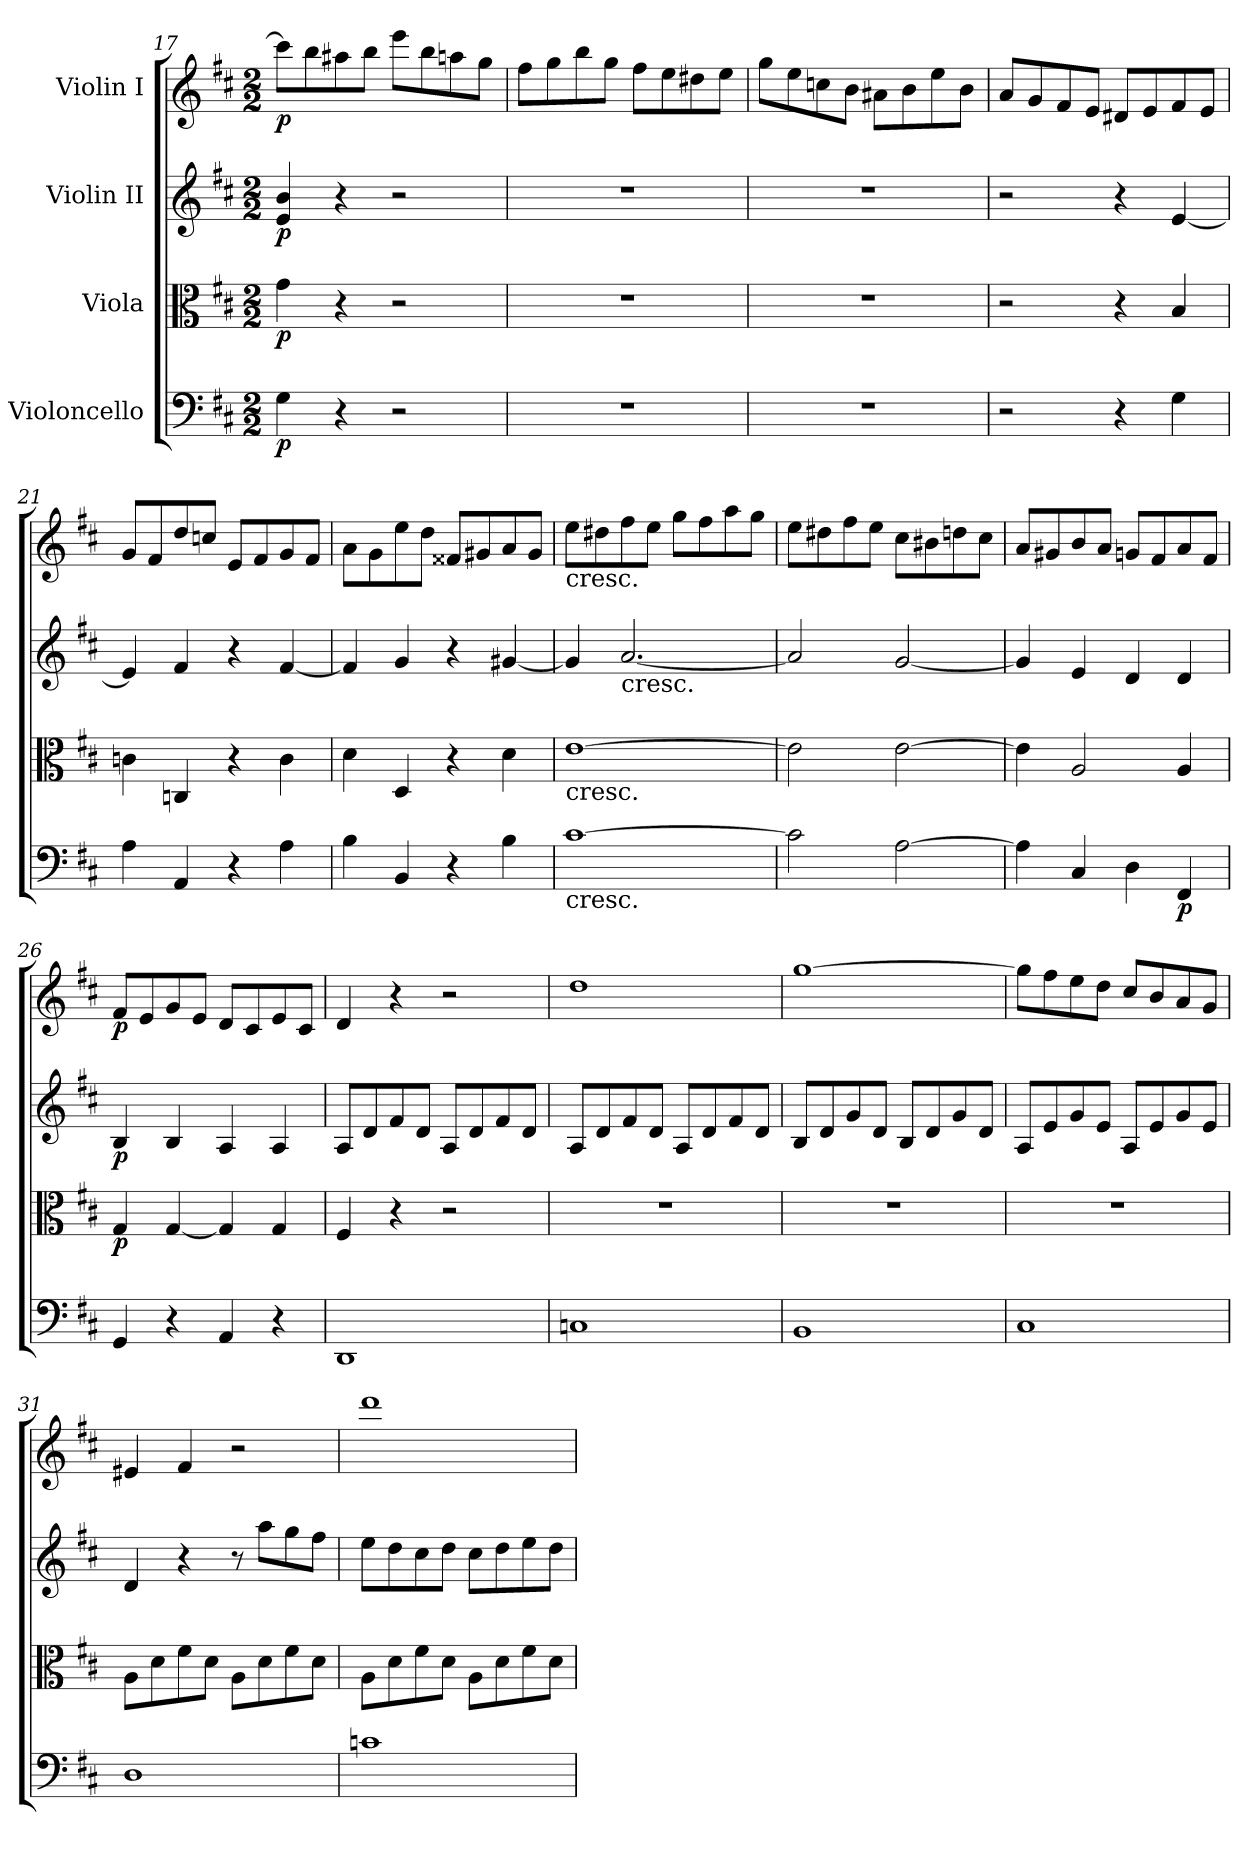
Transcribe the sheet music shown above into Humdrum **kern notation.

**kern	**dynam	**kern	**dynam	**kern	**dynam	**kern	**dynam
*part4	*part4	*part3	*part3	*part2	*part2	*part1	*part1
*staff4	*staff4	*staff3	*staff3	*staff2	*staff2	*staff1	*staff1
*I"Violoncello	*	*I"Viola	*	*I"Violin II	*	*I"Violin I	*
*clefF4	*	*clefC3	*	*clefG2	*	*clefG2	*
*k[f#c#]	*	*k[f#c#]	*	*k[f#c#]	*	*k[f#c#]	*
*M2/2	*	*M2/2	*	*M2/2	*	*M2/2	*
=17	=17	=17	=17	=17	=17	=17	=17
!	!LO:DY:b	!	!LO:DY:b	!	!LO:DY:b	!	!LO:DY:b
4G\	p	4g\	p	4e/ 4b/	p	8ccc\L]	p
.	.	.	.	.	.	8bb\	.
4r	.	4r	.	4r	.	8aa#X\	.
.	.	.	.	.	.	8bb\J	.
2r	.	2r	.	2r	.	8eee\L	.
.	.	.	.	.	.	8bb\	.
.	.	.	.	.	.	8aan\	.
.	.	.	.	.	.	8gg\J	.
=18	=18	=18	=18	=18	=18	=18	=18
1r	.	1r	.	1r	.	8ff#\L	.
.	.	.	.	.	.	8gg\	.
.	.	.	.	.	.	8bb\	.
.	.	.	.	.	.	8gg\J	.
.	.	.	.	.	.	8ff#\L	.
.	.	.	.	.	.	8ee\	.
.	.	.	.	.	.	8dd#X\	.
.	.	.	.	.	.	8ee\J	.
=19	=19	=19	=19	=19	=19	=19	=19
1r	.	1r	.	1r	.	8gg\L	.
.	.	.	.	.	.	8ee\	.
.	.	.	.	.	.	8ccn\	.
.	.	.	.	.	.	8b\J	.
.	.	.	.	.	.	8a#X\L	.
.	.	.	.	.	.	8b\	.
.	.	.	.	.	.	8ee\	.
.	.	.	.	.	.	8b\J	.
=20	=20	=20	=20	=20	=20	=20	=20
2r	.	2r	.	2r	.	8a/L	.
.	.	.	.	.	.	8g/	.
.	.	.	.	.	.	8f#/	.
.	.	.	.	.	.	8e/J	.
4r	.	4r	.	4r	.	8d#X/L	.
.	.	.	.	.	.	8e/	.
4G\	.	4B/	.	[4e/	.	8f#/	.
.	.	.	.	.	.	8e/J	.
=21	=21	=21	=21	=21	=21	=21	=21
4A\	.	4cn\	.	4e/]	.	8g/L	.
.	.	.	.	.	.	8f#/	.
4AA/	.	4Cn/	.	4f#/	.	8dd/	.
.	.	.	.	.	.	8ccn/J	.
4r	.	4r	.	4r	.	8e/L	.
.	.	.	.	.	.	8f#/	.
4A\	.	4c\	.	[4f#/	.	8g/	.
.	.	.	.	.	.	8f#/J	.
=22	=22	=22	=22	=22	=22	=22	=22
4B\	.	4d\	.	4f#/]	.	8a\L	.
.	.	.	.	.	.	8g\	.
4BB/	.	4D/	.	4g/	.	8ee\	.
.	.	.	.	.	.	8dd\J	.
4r	.	4r	.	4r	.	8f##X/L	.
.	.	.	.	.	.	8g#X/	.
4B\	.	4d\	.	[4g#X/	.	8a/	.
.	.	.	.	.	.	8g#/J	.
=23	=23	=23	=23	=23	=23	=23	=23
!	!	!	!	!	!	!LO:TX:b:t=cresc.	!
!	!	!LO:TX:b:t=cresc.	!	!	!	!	!
!LO:TX:b:t=cresc.	!	!	!	!	!	!	!
[1c#	.	[1e	.	4g#/]	.	8ee\L	.
.	.	.	.	.	.	8dd#X\	.
!	!	!	!	!LO:TX:b:t=cresc.	!	!	!
.	.	.	.	[2.a/	.	8ff#\	.
.	.	.	.	.	.	8ee\J	.
.	.	.	.	.	.	8gg\L	.
.	.	.	.	.	.	8ff#\	.
.	.	.	.	.	.	8aa\	.
.	.	.	.	.	.	8gg\J	.
=24	=24	=24	=24	=24	=24	=24	=24
2c#\]	.	2e\]	.	2a/]	.	8ee\L	.
.	.	.	.	.	.	8dd#X\	.
.	.	.	.	.	.	8ff#\	.
.	.	.	.	.	.	8ee\J	.
[2A\	.	[2e\	.	[2g/	.	8cc#\L	.
.	.	.	.	.	.	8b#X\	.
.	.	.	.	.	.	8ddn\	.
.	.	.	.	.	.	8cc#\J	.
=25	=25	=25	=25	=25	=25	=25	=25
4A\]	.	4e\]	.	4g/]	.	8a/L	.
.	.	.	.	.	.	8g#X/	.
4C#/	.	2A/	.	4e/	.	8b/	.
.	.	.	.	.	.	8a/J	.
4D\	.	.	.	4d/	.	8gn/L	.
.	.	.	.	.	.	8f#/	.
!	!LO:DY:b	!	!	!	!	!	!
4FF#/	p	4A/	.	4d/	.	8a/	.
.	.	.	.	.	.	8f#/J	.
=26	=26	=26	=26	=26	=26	=26	=26
!	!	!	!LO:DY:b	!	!LO:DY:b	!	!LO:DY:b
4GG/	.	4G/	p	4B/	p	8f#/L	p
.	.	.	.	.	.	8e/	.
4r	.	[4G/	.	4B/	.	8g/	.
.	.	.	.	.	.	8e/J	.
4AA/	.	4G/]	.	4A/	.	8d/L	.
.	.	.	.	.	.	8c#/	.
4r	.	4G/	.	4A/	.	8e/	.
.	.	.	.	.	.	8c#/J	.
=27	=27	=27	=27	=27	=27	=27	=27
1DD	.	4F#/	.	8A/L	.	4d/	.
.	.	.	.	8d/	.	.	.
.	.	4r	.	8f#/	.	4r	.
.	.	.	.	8d/J	.	.	.
.	.	2r	.	8A/L	.	2r	.
.	.	.	.	8d/	.	.	.
.	.	.	.	8f#/	.	.	.
.	.	.	.	8d/J	.	.	.
=28	=28	=28	=28	=28	=28	=28	=28
1Cn	.	1r	.	8A/L	.	1dd	.
.	.	.	.	8d/	.	.	.
.	.	.	.	8f#/	.	.	.
.	.	.	.	8d/J	.	.	.
.	.	.	.	8A/L	.	.	.
.	.	.	.	8d/	.	.	.
.	.	.	.	8f#/	.	.	.
.	.	.	.	8d/J	.	.	.
=29	=29	=29	=29	=29	=29	=29	=29
1BB	.	1r	.	8B/L	.	[1gg	.
.	.	.	.	8d/	.	.	.
.	.	.	.	8g/	.	.	.
.	.	.	.	8d/J	.	.	.
.	.	.	.	8B/L	.	.	.
.	.	.	.	8d/	.	.	.
.	.	.	.	8g/	.	.	.
.	.	.	.	8d/J	.	.	.
=30	=30	=30	=30	=30	=30	=30	=30
1C#	.	1r	.	8A/L	.	8gg\L]	.
.	.	.	.	8e/	.	8ff#\	.
.	.	.	.	8g/	.	8ee\	.
.	.	.	.	8e/J	.	8dd\J	.
.	.	.	.	8A/L	.	8cc#/L	.
.	.	.	.	8e/	.	8b/	.
.	.	.	.	8g/	.	8a/	.
.	.	.	.	8e/J	.	8g/J	.
=31	=31	=31	=31	=31	=31	=31	=31
1D	.	8A\L	.	4d/	.	4e#X/	.
.	.	8d\	.	.	.	.	.
.	.	8f#\	.	4r	.	4f#/	.
.	.	8d\J	.	.	.	.	.
.	.	8A\L	.	8r	.	2r	.
.	.	8d\	.	8aa\L	.	.	.
.	.	8f#\	.	8gg\	.	.	.
.	.	8d\J	.	8ff#\J	.	.	.
=32	=32	=32	=32	=32	=32	=32	=32
1cn	.	8A\L	.	8ee\L	.	1ddd	.
.	.	8d\	.	8dd\	.	.	.
.	.	8f#\	.	8cc#\	.	.	.
.	.	8d\J	.	8dd\J	.	.	.
.	.	8A\L	.	8cc#\L	.	.	.
.	.	8d\	.	8dd\	.	.	.
.	.	8f#\	.	8ee\	.	.	.
.	.	8d\J	.	8dd\J	.	.	.
=	=	=	=	=	=	=	=
*-	*-	*-	*-	*-	*-	*-	*-
